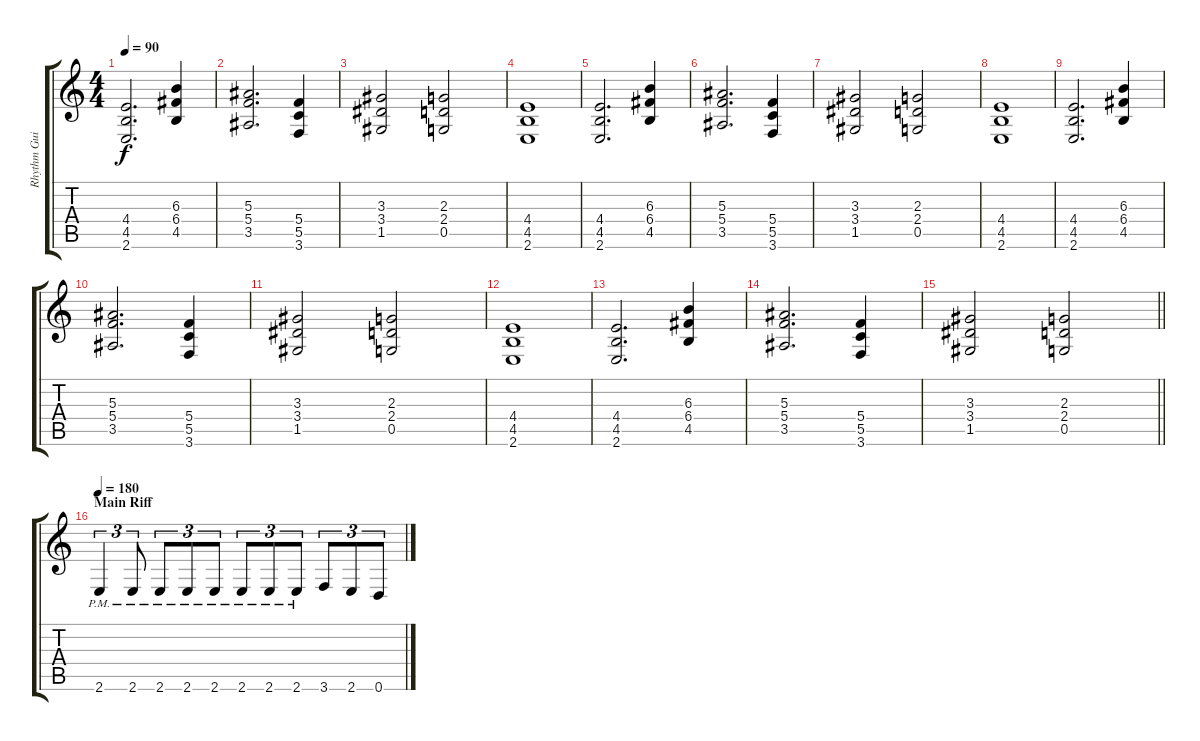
\track ("Rhythm Guitar (6string)" "Rhythm Gui") {instrument distortionguitar}
\staff {score tabs}
\tuning (D4 A3 F3 C3 G2 D2) {hide}
\ts (4 4)
\tempo 90
\clef g2
\ks c
(4.4 4.5 2.6).2{d dy f} (6.3 6.4 4.5).4 |
(5.3 5.4 3.5).2{d} (5.4 5.5 3.6).4 |
(3.3 3.4 1.5).2 (2.3 2.4 0.5).2 |
(4.4 4.5 2.6).1 |
(4.4 4.5 2.6).2{d} (6.3 6.4 4.5).4 |
(5.3 5.4 3.5).2{d} (5.4 5.5 3.6).4 |
(3.3 3.4 1.5).2 (2.3 2.4 0.5).2 |
(4.4 4.5 2.6).1 |
(4.4 4.5 2.6).2{d} (6.3 6.4 4.5).4 |
(5.3 5.4 3.5).2{d} (5.4 5.5 3.6).4 |
(3.3 3.4 1.5).2 (2.3 2.4 0.5).2 |
(4.4 4.5 2.6).1 |
(4.4 4.5 2.6).2{d} (6.3 6.4 4.5).4 |
(5.3 5.4 3.5).2{d} (5.4 5.5 3.6).4 |
\barLineRight lightlight
(3.3 3.4 1.5).2 (2.3 2.4 0.5).2 |
\section ("" "Main Riff")
\tempo 180
2.6{pm}.4{tu (3 2)} 2.6{pm}.8{tu (3 2)} 2.6{pm}.8{tu (3 2)} 2.6{pm}.8{tu (3 2)} 2.6{pm}.8{tu (3 2)} 2.6{pm}.8{tu (3 2)} 2.6{pm}.8{tu (3 2)} 2.6{pm}.8{tu (3 2)} 3.6.8{tu (3 2)} 2.6.8{tu (3 2)} 0.6.8{tu (3 2)}
